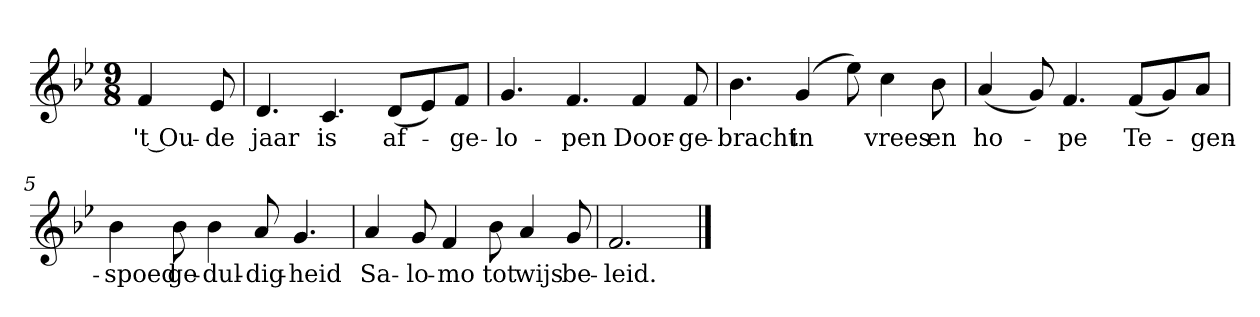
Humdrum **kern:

**kern	**text
*part1	*part1
*staff1	*staff1
*clefG2	*
*k[b-e-]	*
*B-:	*
*M9/8	*
*MM120	*
=	=
4f	't Ou-
8e-	-de
=1	=1
4.d	jaar
4.c	is
(8d/L	af-
8e-/)	.
8f/J	-ge-
=2	=2
4.g	-lo-
4.f	-pen
4f	Door-
8f	-ge-
=3	=3
4.b-	-bracht
(4g	in
8ee-)	.
4cc	vrees
8b-	en
=4	=4
(4a	ho-
8g)	.
4.f	-pe
(8f/L	Te-
8g/)	.
8a/J	-gen-
=5	=5
4b-	-spoed
8b-	ge-
4b-	-dul-
8a	-dig-
4.g	-heid
=6	=6
4a	Sa-
8g	-lo-
4f	-mo
8b-	tot
4a	wijs
8g	be-
=7	=7
2.f	-leid.
==	==
*-	*-
